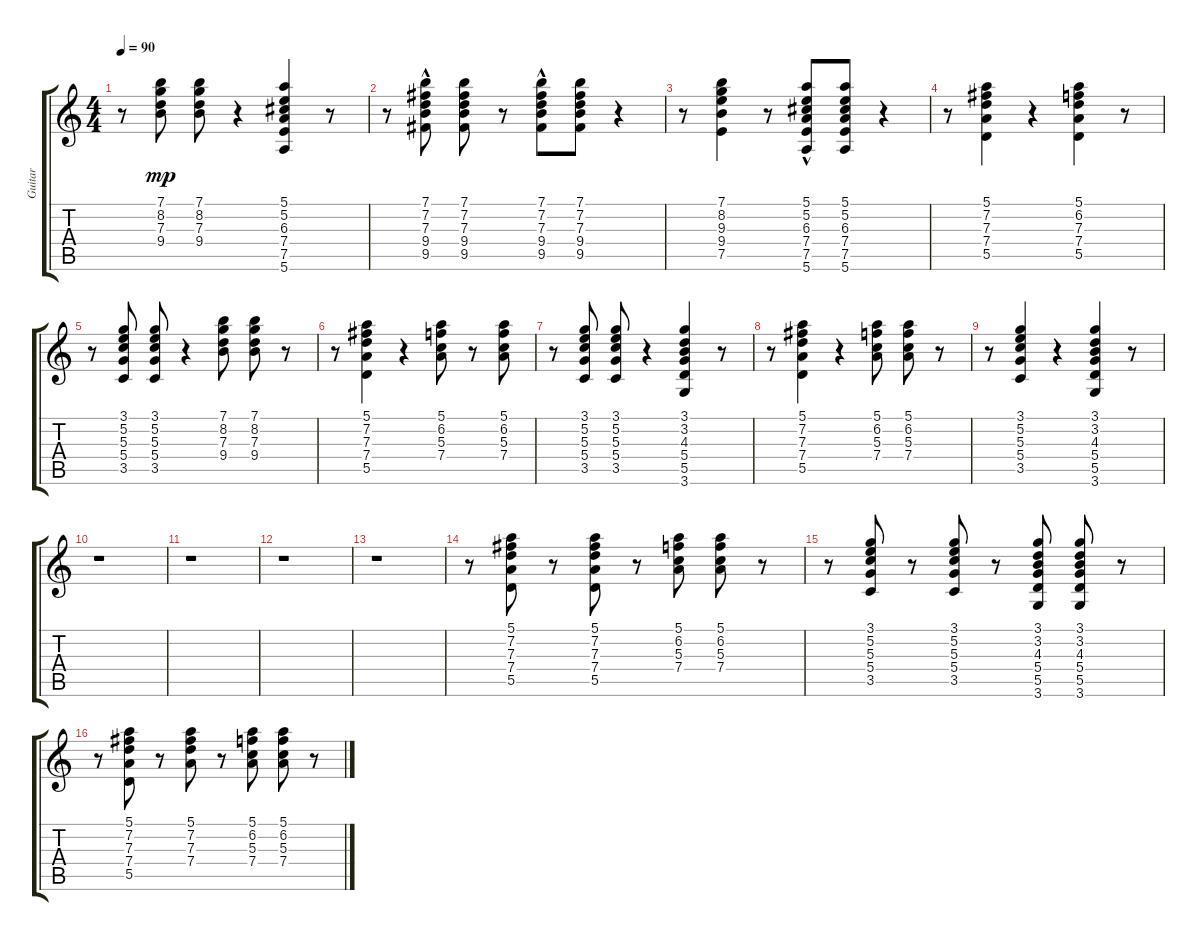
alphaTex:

\track ("Guitar" "Guitar") {instrument electricguitarmuted}
\staff {score tabs}
\tuning (E4 B3 G3 D3 A2 E2) {hide}
\ts (4 4)
\tempo 90
\clef g2
\ks c
r.8{dy mp} (7.1 8.2 7.3 9.4).8 (7.1 8.2 7.3 9.4).8 r.4 (5.1 5.2 6.3 7.4 7.5 5.6).4 r.8 |
r.8 (7.1 7.2 7.3 9.4 9.5{hac}).8 (7.1 7.2 7.3 9.4 9.5).8 r.8 (7.1 7.2 7.3 9.4 9.5{hac}).8 (7.1 7.2 7.3 9.4 9.5).8 r.4 |
r.8 (7.1 8.2 9.3 9.4 7.5).4 r.8 (5.1 5.2{hac} 6.3 7.4{hac} 7.5{hac} 5.6).8 (5.1 5.2 6.3 7.4 7.5 5.6).8 r.4 |
r.8 (5.1 7.2 7.3 7.4 5.5).4 r.4 (5.1 6.2 7.3 7.4 5.5).4 r.8 |
r.8 (3.1 5.2 5.3 5.4 3.5).8 (3.1 5.2 5.3 5.4 3.5).8 r.4 (7.1 8.2 7.3 9.4).8 (7.1 8.2 7.3 9.4).8 r.8 |
r.8 (5.1 7.2 7.3 7.4 5.5).4 r.4 (5.1 6.2 5.3 7.4).8 r.8 (5.1 6.2 5.3 7.4).8 |
r.8 (3.1 5.2 5.3 5.4 3.5).8 (3.1 5.2 5.3 5.4 3.5).8 r.4 (3.1 3.2 4.3 5.4 5.5 3.6).4 r.8 |
r.8 (5.1 7.2 7.3 7.4 5.5).4 r.4 (5.1 6.2 5.3 7.4).8 (5.1 6.2 5.3 7.4).8 r.8 |
r.8 (3.1 5.2 5.3 5.4 3.5).4 r.4 (3.1 3.2 4.3 5.4 5.5 3.6).4 r.8 |
r.1 |
r.1 |
r.1 |
r.1 |
r.8 (5.1 7.2 7.3 7.4 5.5).8 r.8 (5.1 7.2 7.3 7.4 5.5).8 r.8 (5.1 6.2 5.3 7.4).8 (5.1 6.2 5.3 7.4).8 r.8 |
r.8 (3.1 5.2 5.3 5.4 3.5).8 r.8 (3.1 5.2 5.3 5.4 3.5).8 r.8 (3.1 3.2 4.3 5.4 5.5 3.6).8 (3.1 3.2 4.3 5.4 5.5 3.6).8 r.8 |
r.8 (5.1 7.2 7.3 7.4 5.5).8{volume 3} r.8 (5.1 7.2 7.3 7.4).8 r.8 (5.1 6.2 5.3 7.4).8 (5.1 6.2 5.3 7.4).8 r.8
